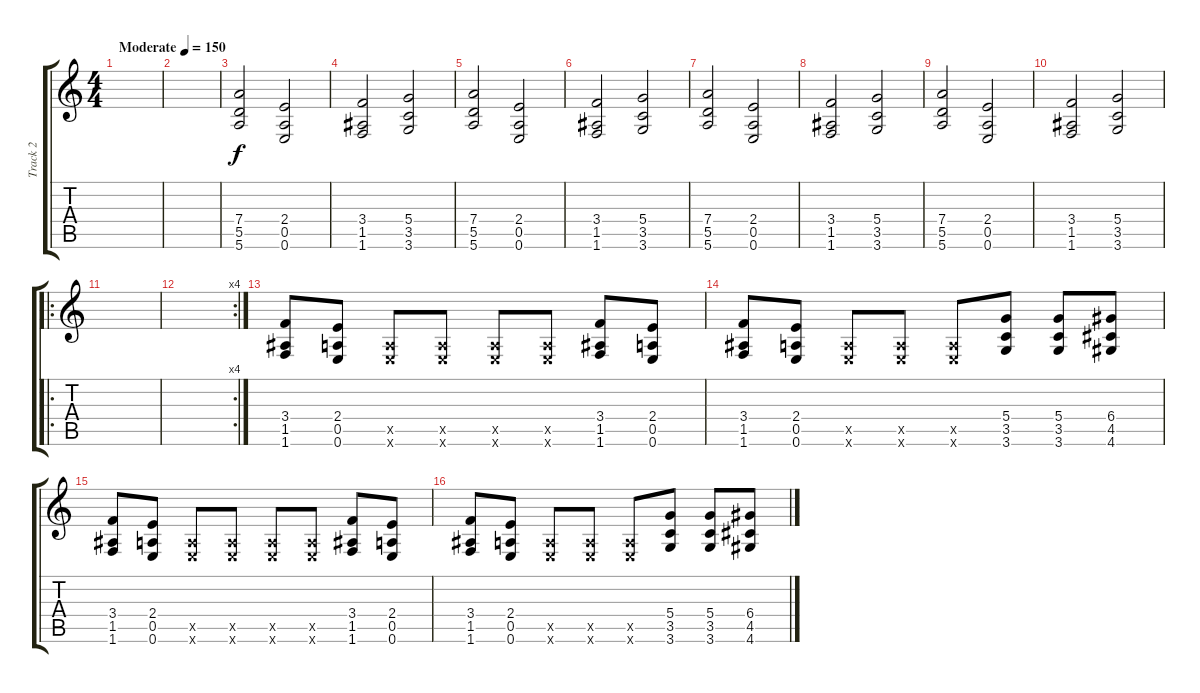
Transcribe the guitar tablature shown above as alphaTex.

\track ("Track 2" "Track 2") {instrument distortionguitar}
\staff {score tabs}
\tuning (E4 B3 G3 D3 A2 E2) {hide}
\ts (4 4)
\tempo (150 "Moderate")
\clef g2
\ks c
|
|
(7.4 5.5 5.6).2 (2.4 0.5 0.6).2 |
(3.4 1.5 1.6).2 (5.4 3.5 3.6).2 |
(7.4 5.5 5.6).2 (2.4 0.5 0.6).2 |
(3.4 1.5 1.6).2 (5.4 3.5 3.6).2 |
(7.4 5.5 5.6).2 (2.4 0.5 0.6).2 |
(3.4 1.5 1.6).2 (5.4 3.5 3.6).2 |
(7.4 5.5 5.6).2 (2.4 0.5 0.6).2 |
(3.4 1.5 1.6).2 (5.4 3.5 3.6).2 |
\ro
|
\rc 4
|
(3.4 1.5 1.6).8 (2.4 0.5 0.6).8 (0.5{x} 0.6{x}).8 (0.5{x} 0.6{x}).8 (0.5{x} 0.6{x}).8 (0.5{x} 0.6{x}).8 (3.4 1.5 1.6).8 (2.4 0.5 0.6).8 |
(3.4 1.5 1.6).8 (2.4 0.5 0.6).8 (0.5{x} 0.6{x}).8 (0.5{x} 0.6{x}).8 (0.5{x} 0.6{x}).8 (5.4 3.5 3.6).8 (5.4 3.5 3.6).8 (6.4 4.5 4.6).8 |
(3.4 1.5 1.6).8 (2.4 0.5 0.6).8 (0.5{x} 0.6{x}).8 (0.5{x} 0.6{x}).8 (0.5{x} 0.6{x}).8 (0.5{x} 0.6{x}).8 (3.4 1.5 1.6).8 (2.4 0.5 0.6).8 |
(3.4 1.5 1.6).8 (2.4 0.5 0.6).8 (0.5{x} 0.6{x}).8 (0.5{x} 0.6{x}).8 (0.5{x} 0.6{x}).8 (5.4 3.5 3.6).8 (5.4 3.5 3.6).8 (6.4 4.5 4.6).8
